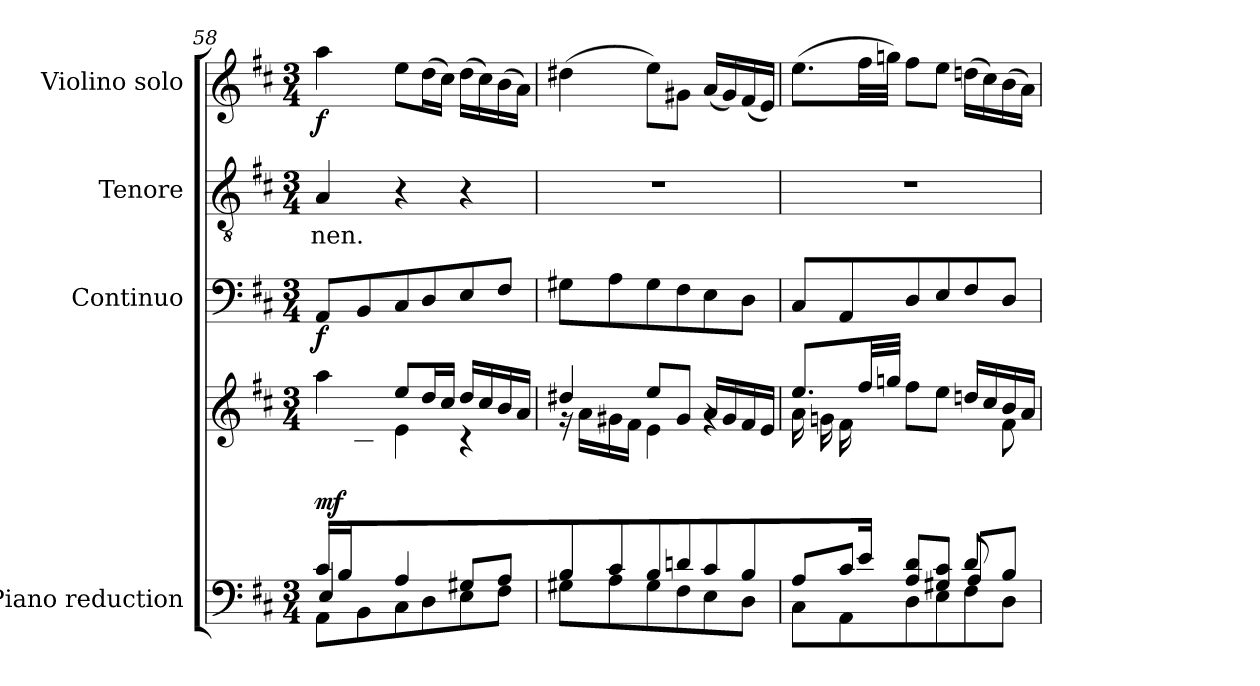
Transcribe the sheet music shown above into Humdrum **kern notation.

**kern	**kern	**dynam	**kern	**dynam	**kern	**text	**kern	**dynam
*part4	*part4	*part4	*part3	*part3	*part2	*part2	*part1	*part1
*staff5	*staff4	*staff4/5	*staff3	*staff3	*staff2	*staff2	*staff1	*staff1
*I"Piano reduction	*	*	*I"Continuo	*	*I"Tenore	*	*I"Violino solo	*
*I'Pno	*	*	*	*	*	*	*I'Vln	*
*clefF4	*clefG2	*	*clefF4	*	*clefGv2	*	*clefG2	*
*k[f#c#]	*k[f#c#]	*	*k[f#c#]	*	*k[f#c#]	*	*k[f#c#]	*
*M3/4	*M3/4	*	*M3/4	*	*M3/4	*	*M3/4	*
=58	=58	=58	=58	=58	=58	=58	=58	=58
*^	*^	*	*	*	*	*	*	*
*	*^	*	*	*	*	*	*	*	*	*
!	!	!	!	!	!LO:DY:b	!	!LO:DY:b	!	!LO:LY:b	!	!LO:DY:b
16c#:/LL	4E/	8AA\L	4aa\	8ryy	mf	8AA/L	f	4A/	-nen.	4aa\	f
16B/	.	.	.	.	.	.	.	.	.	.	.
2ryy	.	8BB\	.	16c#\	.	8BB/	.	.	.	.	.
.	.	.	.	16d\JJ	.	.	.	.	.	.	.
.	4A/	8C#\	8ee/L	4e\	.	8C#/	.	4r	.	8ee\L	.
.	.	8D\	16dd/L	.	.	8D/	.	.	.	(>16dd\L	.
.	.	.	16cc#/JJ	.	.	.	.	.	.	16cc#\JJ)	.
.	8G#X/L	8E\	16dd/LL	4r	.	8E/	.	4r	.	(>16dd\LL	.
.	.	.	16cc#/	.	.	.	.	.	.	16cc#\)	.
8ryy	8A/J	8F#\J	16b/	.	.	8F#/J	.	.	.	(>16b\	.
.	.	.	16a/JJ	.	.	.	.	.	.	16a\JJ)	.
*	*v	*v	*	*	*	*	*	*	*	*	*
=59	=59	=59	=59	=59	=59	=59	=59	=59	=59	=59
8B/L	8G#X\L	4dd#X/	16r	.	8G#X\L	.	2.r	.	(>4dd#X\	.
.	.	.	16a\LL	.	.	.	.	.	.	.
8c#/	8A\	.	16g#X\	.	8A\	.	.	.	.	.
.	.	.	16f#\JJ	.	.	.	.	.	.	.
8B/	8G#\	8ee/L	4e\	.	8G#\	.	.	.	8ee\L)	.
8dn/	8F#\	8g#/J	.	.	8F#\	.	.	.	8g#X\J	.
8c#/	8E\	16a/LL	4rg	.	8E\	.	.	.	(<16a/LL	.
.	.	16g#/	.	.	.	.	.	.	16g#/)	.
8B/J	8D\J	16f#/	.	.	8D\J	.	.	.	(<16f#/	.
.	.	16e/JJ	.	.	.	.	.	.	16e/JJ)	.
=60	=60	=60	=60	=60	=60	=60	=60	=60	=60	=60
*	*^	*	*	*	*	*	*	*	*	*
8.ryy	8A/L	8C#\L	8.ee/L	16a\LL	.	8C#/L	.	2.r	.	(>8.ee\L	.
.	.	.	.	16gn\	.	.	.	.	.	.	.
.	8c#/J	8AA\	.	16f#\	.	8AA/	.	.	.	.	.
16e/JJ	.	.	32ff#/LL	16ryy	.	.	.	.	.	32ff#\LL	.
.	.	.	32ggn/JJJ	.	.	.	.	.	.	32ggn\JJJ)	.
4ryy	8A/ 8d/L	8D\	8ff#\L	4ryy	.	8D/	.	.	.	8ff#\L	.
.	8G#X/ 8c#/J	8E\	8ee\J	.	.	8E/	.	.	.	8ee\J	.
8d/L	8A/L	8F#\	16ddn/LL	8ryy	.	8F#/	.	.	.	(>16ddn\LL	.
.	.	.	16cc#/	.	.	.	.	.	.	16cc#\)	.
8ryy	8B/J	8D\J	16b/	8f#\J	.	8D/J	.	.	.	(>16b\	.
.	.	.	16a/JJ	.	.	.	.	.	.	16a\JJ)	.
*v	*v	*v	*	*	*	*	*	*	*	*	*
*	*v	*v	*	*	*	*	*	*	*
=	=	=	=	=	=	=	=	=
*-	*-	*-	*-	*-	*-	*-	*-	*-
